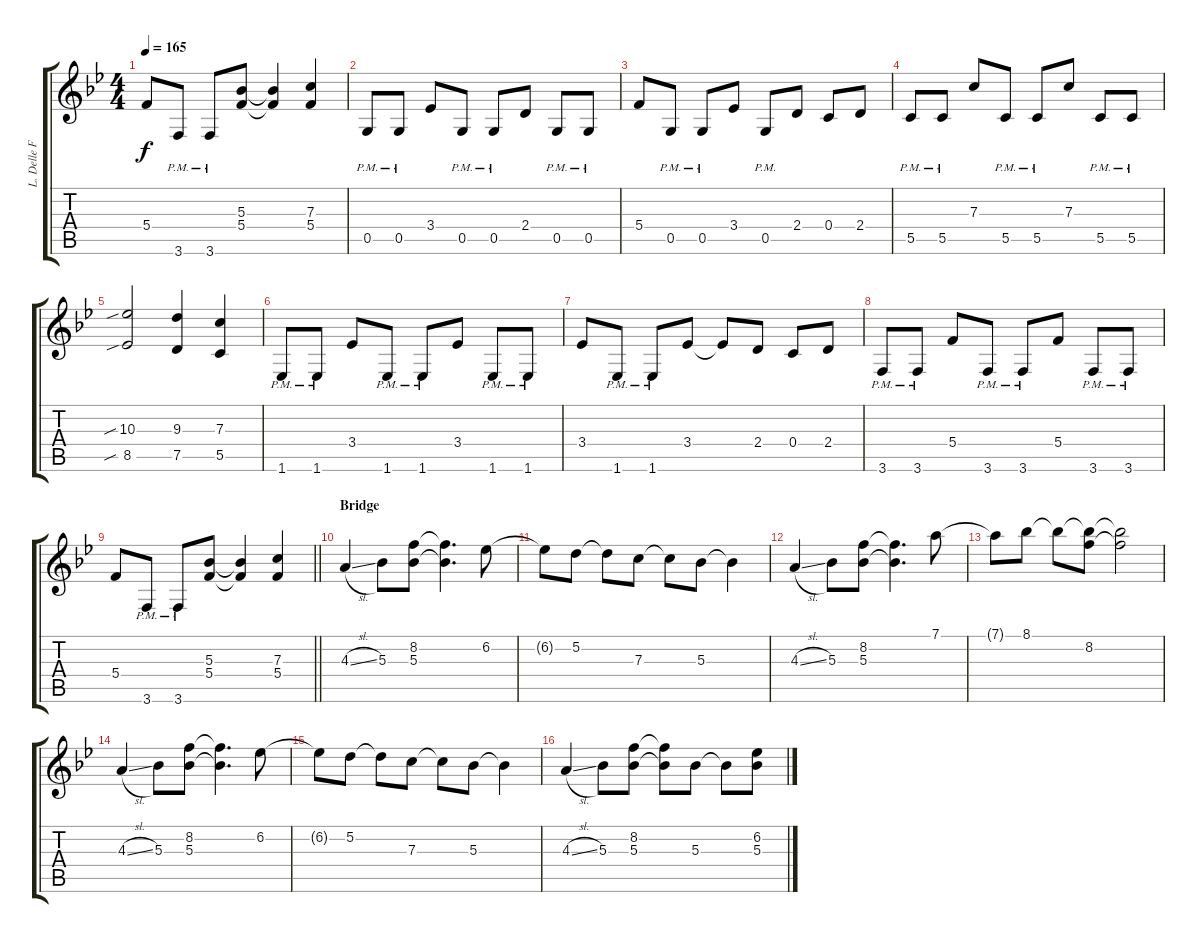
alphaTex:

\track ("L. Delle Fave (Dist. Guitar R)" "L. Delle F") {instrument overdrivenguitar}
\staff {score tabs}
\tuning (D4 A3 F3 C3 G2 D2) {hide}
\ts (4 4)
\tempo 165
\clef g2
\ks gminor
5.4.8{dy f} 3.6{pm}.8 3.6{pm}.8 (5.3 5.4).8 (5.3{t} 5.4{t}).4 (7.3 5.4).4 |
0.5{pm}.8 0.5{pm}.8 3.4.8 0.5{pm}.8 0.5{pm}.8 2.4.8 0.5{pm}.8 0.5{pm}.8 |
5.4.8 0.5{pm}.8 0.5{pm}.8 3.4.8 0.5{pm}.8 2.4.8 0.4.8 2.4.8 |
5.5{pm}.8 5.5{pm}.8 7.3.8 5.5{pm}.8 5.5{pm}.8 7.3.8 5.5{pm}.8 5.5{pm}.8 |
(10.3{sib} 8.5{sib}).2 (9.3 7.5).4 (7.3 5.5).4 |
1.6{pm}.8 1.6{pm}.8 3.4.8 1.6{pm}.8 1.6{pm}.8 3.4.8 1.6{pm}.8 1.6{pm}.8 |
3.4.8 1.6{pm}.8 1.6{pm}.8 3.4.8 3.4{t}.8 2.4.8 0.4.8 2.4.8 |
3.6{pm}.8 3.6{pm}.8 5.4.8 3.6{pm}.8 3.6{pm}.8 5.4.8 3.6{pm}.8 3.6{pm}.8 |
\barLineRight lightlight
5.4.8 3.6{pm}.8 3.6{pm}.8 (5.3 5.4).8 (5.3{t} 5.4{t}).4 (7.3 5.4).4 |
\section ("" "Bridge")
4.3{sl}.4 5.3.8 (8.2 5.3).8 (8.2{t} 5.3{t}).4{d} 6.2.8 |
6.2{t}.8 5.2.8 5.2{t}.8 7.3.8 7.3{t}.8 5.3.8 5.3{t}.4 |
4.3{sl}.4 5.3.8 (8.2 5.3).8 (8.2{t} 5.3{t}).4{d} 7.1.8 |
7.1{t}.8 8.1.8 8.1{t}.8 (8.1{t} 8.2).8 (8.1{t} 8.2{t}).2 |
4.3{sl}.4 5.3.8 (8.2 5.3).8 (8.2{t} 5.3{t}).4{d} 6.2.8 |
6.2{t}.8 5.2.8 5.2{t}.8 7.3.8 7.3{t}.8 5.3.8 5.3{t}.4 |
4.3{sl}.4 5.3.8 (8.2 5.3).8 (8.2{t} 5.3{t}).8 5.3.8 5.3{t}.8 (6.2 5.3).8
